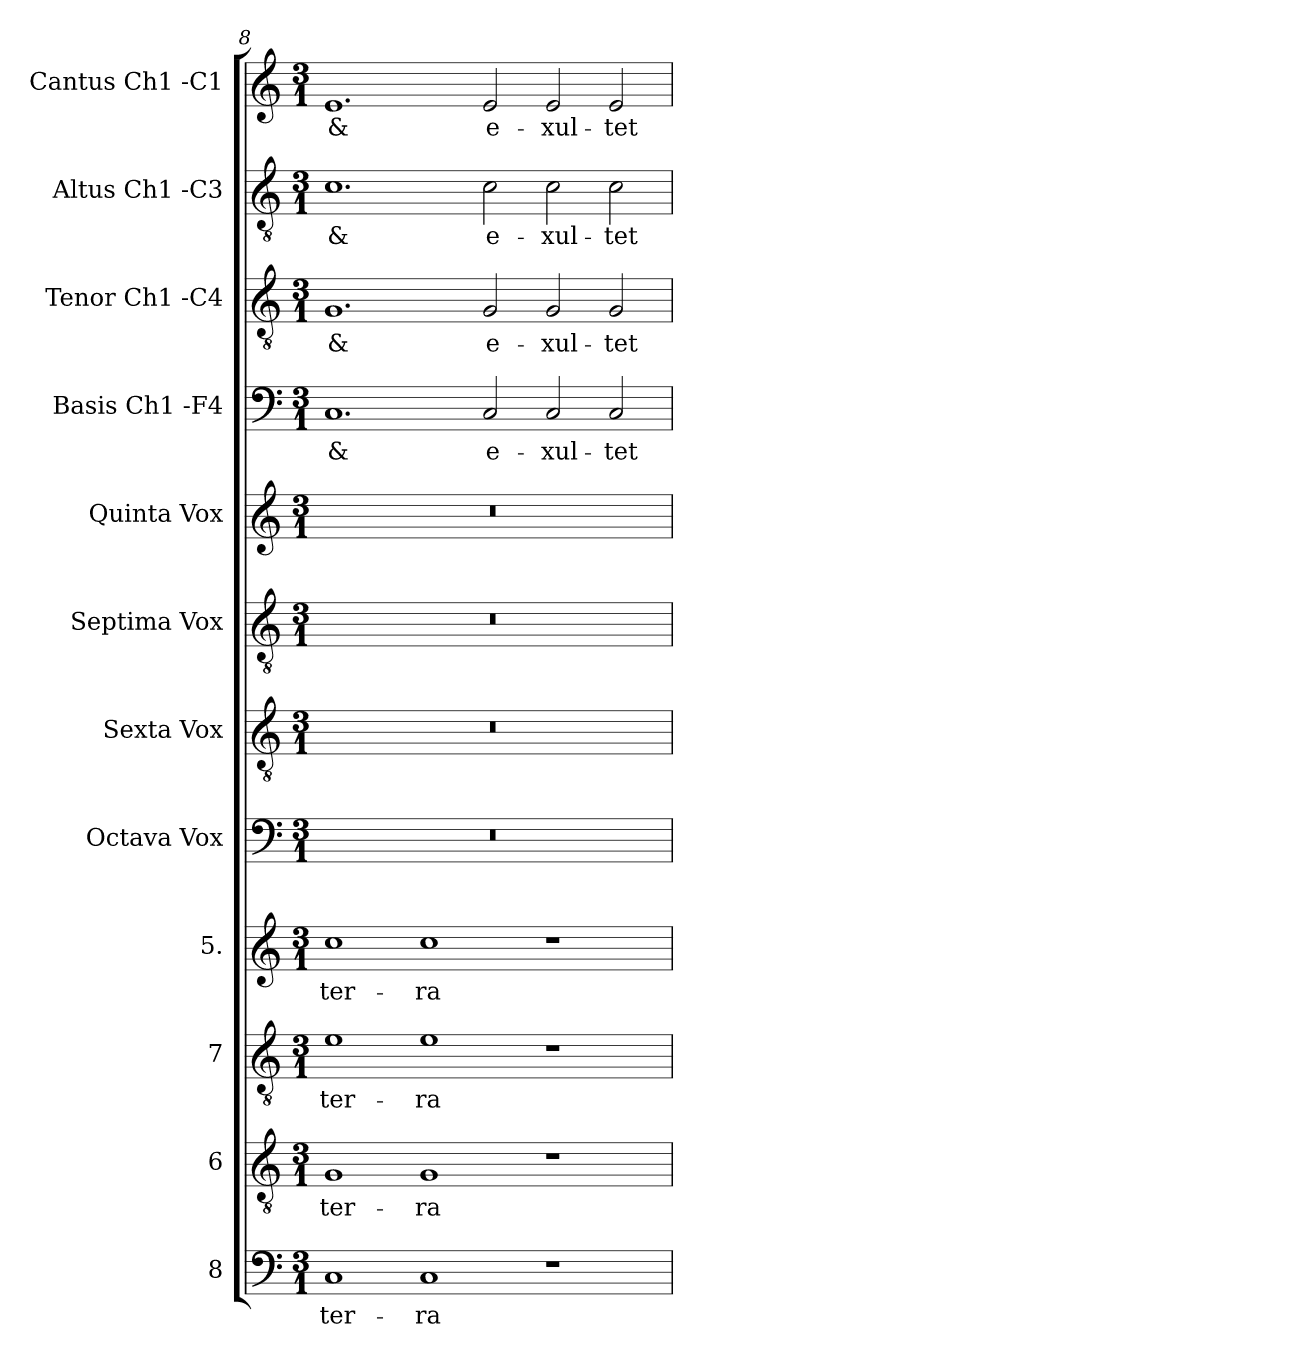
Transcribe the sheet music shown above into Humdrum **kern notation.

**kern	**text	**kern	**text	**kern	**text	**kern	**text	**kern	**kern	**kern	**kern	**kern	**text	**kern	**text	**kern	**text	**kern	**text
*part12	*part12	*part11	*part11	*part10	*part10	*part9	*part9	*part8	*part7	*part6	*part5	*part4	*part4	*part3	*part3	*part2	*part2	*part1	*part1
*staff12	*staff12	*staff11	*staff11	*staff10	*staff10	*staff9	*staff9	*staff8	*staff7	*staff6	*staff5	*staff4	*staff4	*staff3	*staff3	*staff2	*staff2	*staff1	*staff1
*I"8	*	*I"6	*	*I"7	*	*I"5.	*	*I"Octava  Vox	*I"Sexta  Vox	*I"Septima  Vox	*I"Quinta  Vox	*I"Basis  Ch1 -F4	*	*I"Tenor  Ch1 -C4	*	*I"Altus  Ch1 -C3	*	*I"Cantus  Ch1 -C1	*
*	*	*	*	*	*	*	*	*	*	*	*	*I'B	*	*I'T	*	*I'A	*	*I'C	*
*clefF4	*	*clefGv2	*	*clefGv2	*	*clefG2	*	*clefF4	*clefGv2	*clefGv2	*clefG2	*clefF4	*	*clefGv2	*	*clefGv2	*	*clefG2	*
*k[]	*	*k[]	*	*k[]	*	*k[]	*	*k[]	*k[]	*k[]	*k[]	*k[]	*	*k[]	*	*k[]	*	*k[]	*
*C:	*	*C:	*	*C:	*	*C:	*	*C:	*C:	*C:	*C:	*C:	*	*C:	*	*C:	*	*C:	*
*M3/1	*	*M3/1	*	*M3/1	*	*M3/1	*	*M3/1	*M3/1	*M3/1	*M3/1	*M3/1	*	*M3/1	*	*M3/1	*	*M3/1	*
=8	=8	=8	=8	=8	=8	=8	=8	=8	=8	=8	=8	=8	=8	=8	=8	=8	=8	=8	=8
!	!LO:LY:b:cj	!	!LO:LY:b:cj	!	!LO:LY:b:cj	!	!LO:LY:b:cj	!	!	!	!	!	!LO:LY:b:cj	!	!LO:LY:b:cj	!	!LO:LY:b:cj	!	!LO:LY:b:cj
1C	ter-	1G	ter-	1e	ter-	1cc	ter-	0.r	0.r	0.r	0.r	1.C	&	1.G	&	1.c	&	1.e	&
!	!LO:LY:b:cj	!	!LO:LY:b:cj	!	!LO:LY:b:cj	!	!LO:LY:b:cj	!	!	!	!	!	!	!	!	!	!	!	!
1C	-ra	1G	-ra	1e	-ra	1cc	-ra	.	.	.	.	.	.	.	.	.	.	.	.
!	!	!	!	!	!	!	!	!	!	!	!	!	!LO:LY:b:cj	!	!LO:LY:b:cj	!	!LO:LY:b:cj	!	!LO:LY:b:cj
.	.	.	.	.	.	.	.	.	.	.	.	2C/	e-	2G/	e-	2c\	e-	2e/	e-
!	!	!	!	!	!	!	!	!	!	!	!	!	!LO:LY:b:cj	!	!LO:LY:b:cj	!	!LO:LY:b:cj	!	!LO:LY:b:cj
1r	.	1r	.	1r	.	1r	.	.	.	.	.	2C/	-xul-	2G/	-xul-	2c\	-xul-	2e/	-xul-
!	!	!	!	!	!	!	!	!	!	!	!	!	!LO:LY:b:cj	!	!LO:LY:b:cj	!	!LO:LY:b:cj	!	!LO:LY:b:cj
.	.	.	.	.	.	.	.	.	.	.	.	2C/	-tet	2G/	-tet	2c\	-tet	2e/	-tet
=	=	=	=	=	=	=	=	=	=	=	=	=	=	=	=	=	=	=	=
*-	*-	*-	*-	*-	*-	*-	*-	*-	*-	*-	*-	*-	*-	*-	*-	*-	*-	*-	*-
